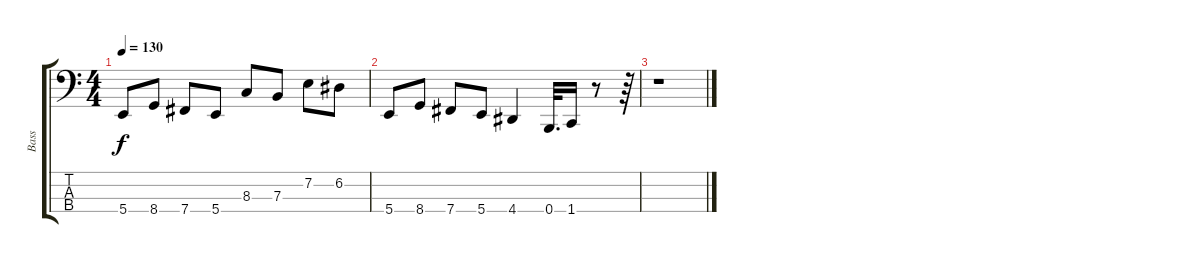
\track ("Bass" "Bass") {instrument electricbassfinger}
\staff {score tabs}
\tuning (D2 A1 E1 B0) {hide}
\ts (4 4)
\tempo 130
\clef f4
\ks c
5.4.8{dy f} 8.4.8 7.4.8 5.4.8 8.3.8 7.3.8 7.2.8 6.2.8 |
5.4.8 8.4.8 7.4.8 5.4.8 4.4.4 0.4.32{d} 1.4.16 r.8 r.64 |
r.1
